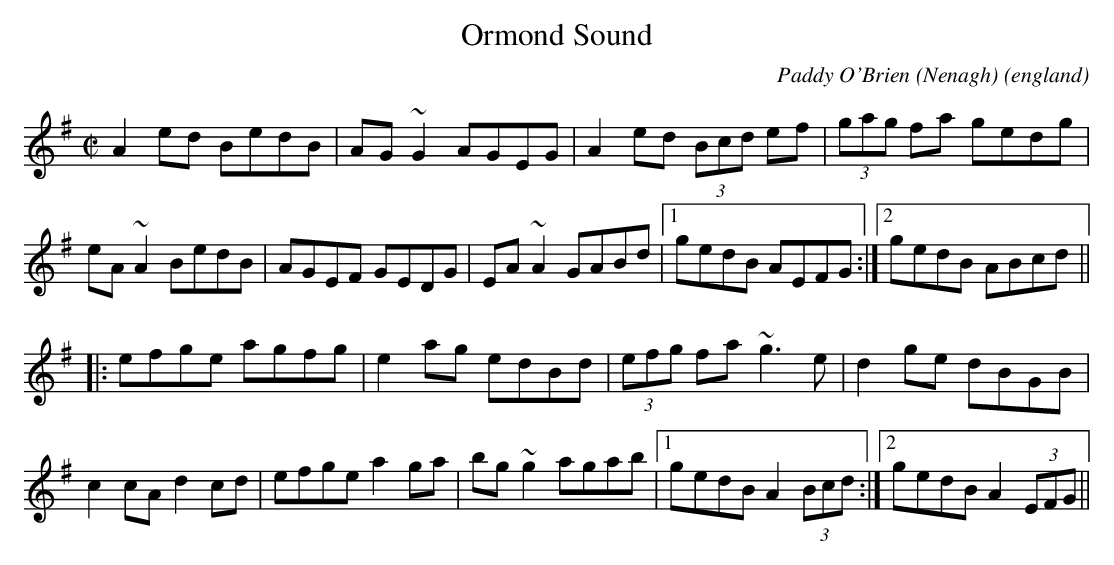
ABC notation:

X:1
T:Ormond Sound
O:england
C:Paddy O'Brien (Nenagh)
M:C|
K:Ador
A2ed BedB|AG~G2 AGEG|A2ed (3Bcd ef|(3gag fa gedg|
eA~A2 BedB|AGEF GEDG|EA~A2 GABd|1 gedB AEFG:|2 gedB ABcd||
|:efge agfg|e2ag edBd|(3efg fa ~g3e|d2ge dBGB|
c2cA d2cd|efge a2ga|bg~g2 agab|1 gedB A2 (3Bcd:|2 gedB A2 (3EFG||
